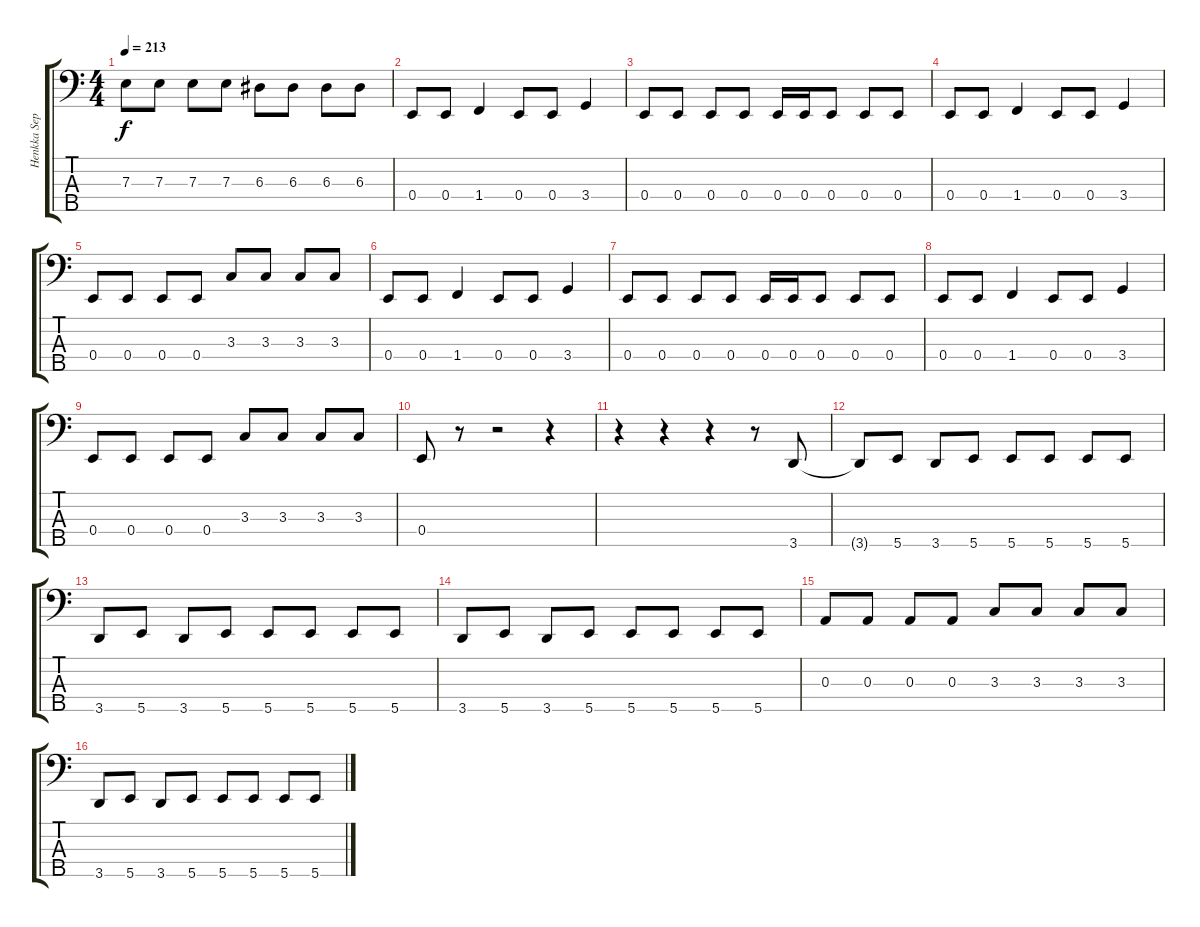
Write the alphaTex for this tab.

\track ("Henkka Seppälä" "Henkka Sep") {instrument electricbasspick}
\staff {score tabs}
\tuning (G2 D2 A1 E1 B0) {hide}
\ts (4 4)
\tempo 213
\clef f4
\ks c
7.3.8{dy f} 7.3.8 7.3.8 7.3.8 6.3.8 6.3.8 6.3.8 6.3.8 |
0.4.8 0.4.8 1.4.4 0.4.8 0.4.8 3.4.4 |
0.4.8 0.4.8 0.4.8 0.4.8 0.4.16 0.4.16 0.4.8 0.4.8 0.4.8 |
0.4.8 0.4.8 1.4.4 0.4.8 0.4.8 3.4.4 |
0.4.8 0.4.8 0.4.8 0.4.8 3.3.8 3.3.8 3.3.8 3.3.8 |
0.4.8 0.4.8 1.4.4 0.4.8 0.4.8 3.4.4 |
0.4.8 0.4.8 0.4.8 0.4.8 0.4.16 0.4.16 0.4.8 0.4.8 0.4.8 |
0.4.8 0.4.8 1.4.4 0.4.8 0.4.8 3.4.4 |
0.4.8 0.4.8 0.4.8 0.4.8 3.3.8 3.3.8 3.3.8 3.3.8 |
0.4.8 r.8 r.2 r.4 |
r.4 r.4 r.4 r.8 3.5.8 |
3.5{t}.8 5.5.8 3.5.8 5.5.8 5.5.8 5.5.8 5.5.8 5.5.8 |
3.5.8 5.5.8 3.5.8 5.5.8 5.5.8 5.5.8 5.5.8 5.5.8 |
3.5.8 5.5.8 3.5.8 5.5.8 5.5.8 5.5.8 5.5.8 5.5.8 |
0.3.8 0.3.8 0.3.8 0.3.8 3.3.8 3.3.8 3.3.8 3.3.8 |
3.5.8 5.5.8 3.5.8 5.5.8 5.5.8 5.5.8 5.5.8 5.5.8
